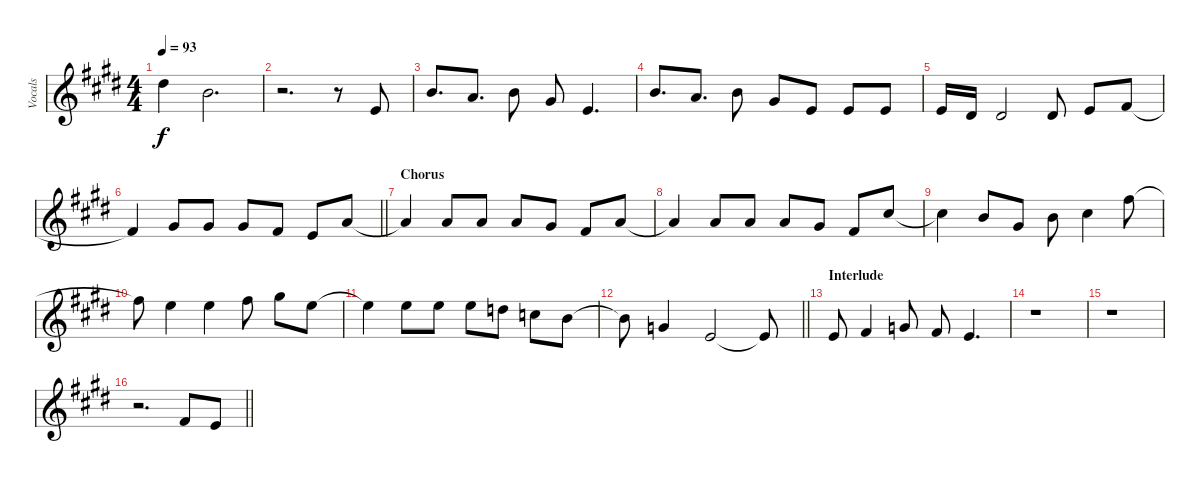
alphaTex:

\track ("Vocals" "Vocals") {instrument oboe}
\staff {score}
\tuning (E4 B3 G3 D3 A2 E2) {hide}
\ts (4 4)
\tempo 93
\clef g2
\ks c#minor
11.1.4{dy f} 12.2.2{d} |
r.2{d} r.8 9.3.8 |
7.1.8{d} 5.1.8{d} 7.1.8 4.1.8 0.1.4{d} |
7.1.8{d} 5.1.8{d} 7.1.8 4.1.8 0.1.8 0.1.8 0.1.8 |
0.1.16 4.2.16 4.2.2 4.2.8 0.1.8 2.1.8 |
\barLineRight lightlight
2.1{t}.4 4.1.8 4.1.8 4.1.8 2.1.8 0.1.8 5.1.8 |
\section ("" "Chorus")
5.1{t}.4 5.1.8 5.1.8 5.1.8 4.1.8 2.1.8 5.1.8 |
5.1{t}.4 5.1.8 5.1.8 5.1.8 4.1.8 2.1.8 9.1.8 |
9.1{t}.4 7.1.8 9.2.8 7.1.8 9.1.4 14.1.8 |
14.1{t}.8 12.1.4 12.1.4 14.1.8 16.1.8 17.2.8 |
17.2{t}.4 17.2.8 17.2.8 17.2.8 15.2.8 17.3.8 16.3.8 |
\barLineRight lightlight
16.3{t}.8 17.4.4 14.4.2 14.4{t}.8 |
\section ("" "Interlude")
14.4.8 11.3.4 12.3.8 11.3.8 9.3.4{d} |
r.1 |
r.1 |
\barLineRight lightlight
r.2{d} 2.1.8 0.1.8
